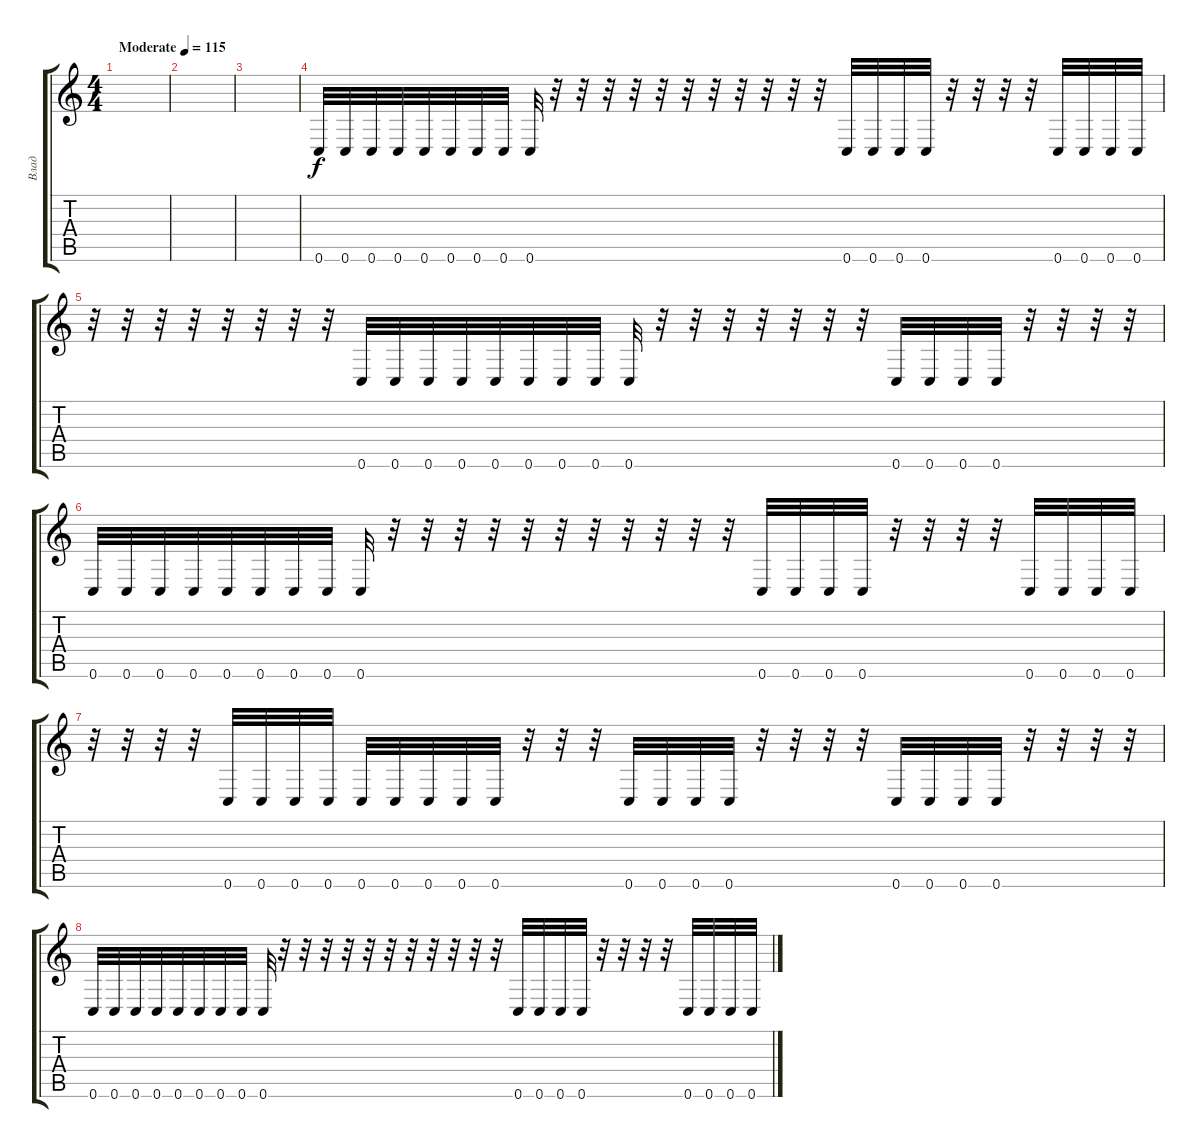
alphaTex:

\track ("Влад" "Влад") {instrument distortionguitar}
\staff {score tabs}
\tuning (D4 A3 F3 C3 G2 C2) {hide}
\ts (4 4)
\tempo (115 "Moderate")
\clef g2
\ks c
|
|
|
0.6.32 0.6.32 0.6.32 0.6.32 0.6.32 0.6.32 0.6.32 0.6.32 0.6.32 r.32 r.32 r.32 r.32 r.32 r.32 r.32 r.32 r.32 r.32 r.32 0.6.32 0.6.32 0.6.32 0.6.32 r.32 r.32 r.32 r.32 0.6.32 0.6.32 0.6.32 0.6.32 |
r.32 r.32 r.32 r.32 r.32 r.32 r.32 r.32 0.6.32 0.6.32 0.6.32 0.6.32 0.6.32 0.6.32 0.6.32 0.6.32 0.6.32 r.32 r.32 r.32 r.32 r.32 r.32 r.32 0.6.32 0.6.32 0.6.32 0.6.32 r.32 r.32 r.32 r.32 |
0.6.32 0.6.32 0.6.32 0.6.32 0.6.32 0.6.32 0.6.32 0.6.32 0.6.32 r.32 r.32 r.32 r.32 r.32 r.32 r.32 r.32 r.32 r.32 r.32 0.6.32 0.6.32 0.6.32 0.6.32 r.32 r.32 r.32 r.32 0.6.32 0.6.32 0.6.32 0.6.32 |
r.32 r.32 r.32 r.32 0.6.32 0.6.32 0.6.32 0.6.32 0.6.32 0.6.32 0.6.32 0.6.32 0.6.32 r.32 r.32 r.32 0.6.32 0.6.32 0.6.32 0.6.32 r.32 r.32 r.32 r.32 0.6.32 0.6.32 0.6.32 0.6.32 r.32 r.32 r.32 r.32 |
0.6.32 0.6.32 0.6.32 0.6.32 0.6.32 0.6.32 0.6.32 0.6.32 0.6.32 r.32 r.32 r.32 r.32 r.32 r.32 r.32 r.32 r.32 r.32 r.32 0.6.32 0.6.32 0.6.32 0.6.32 r.32 r.32 r.32 r.32 0.6.32 0.6.32 0.6.32 0.6.32
